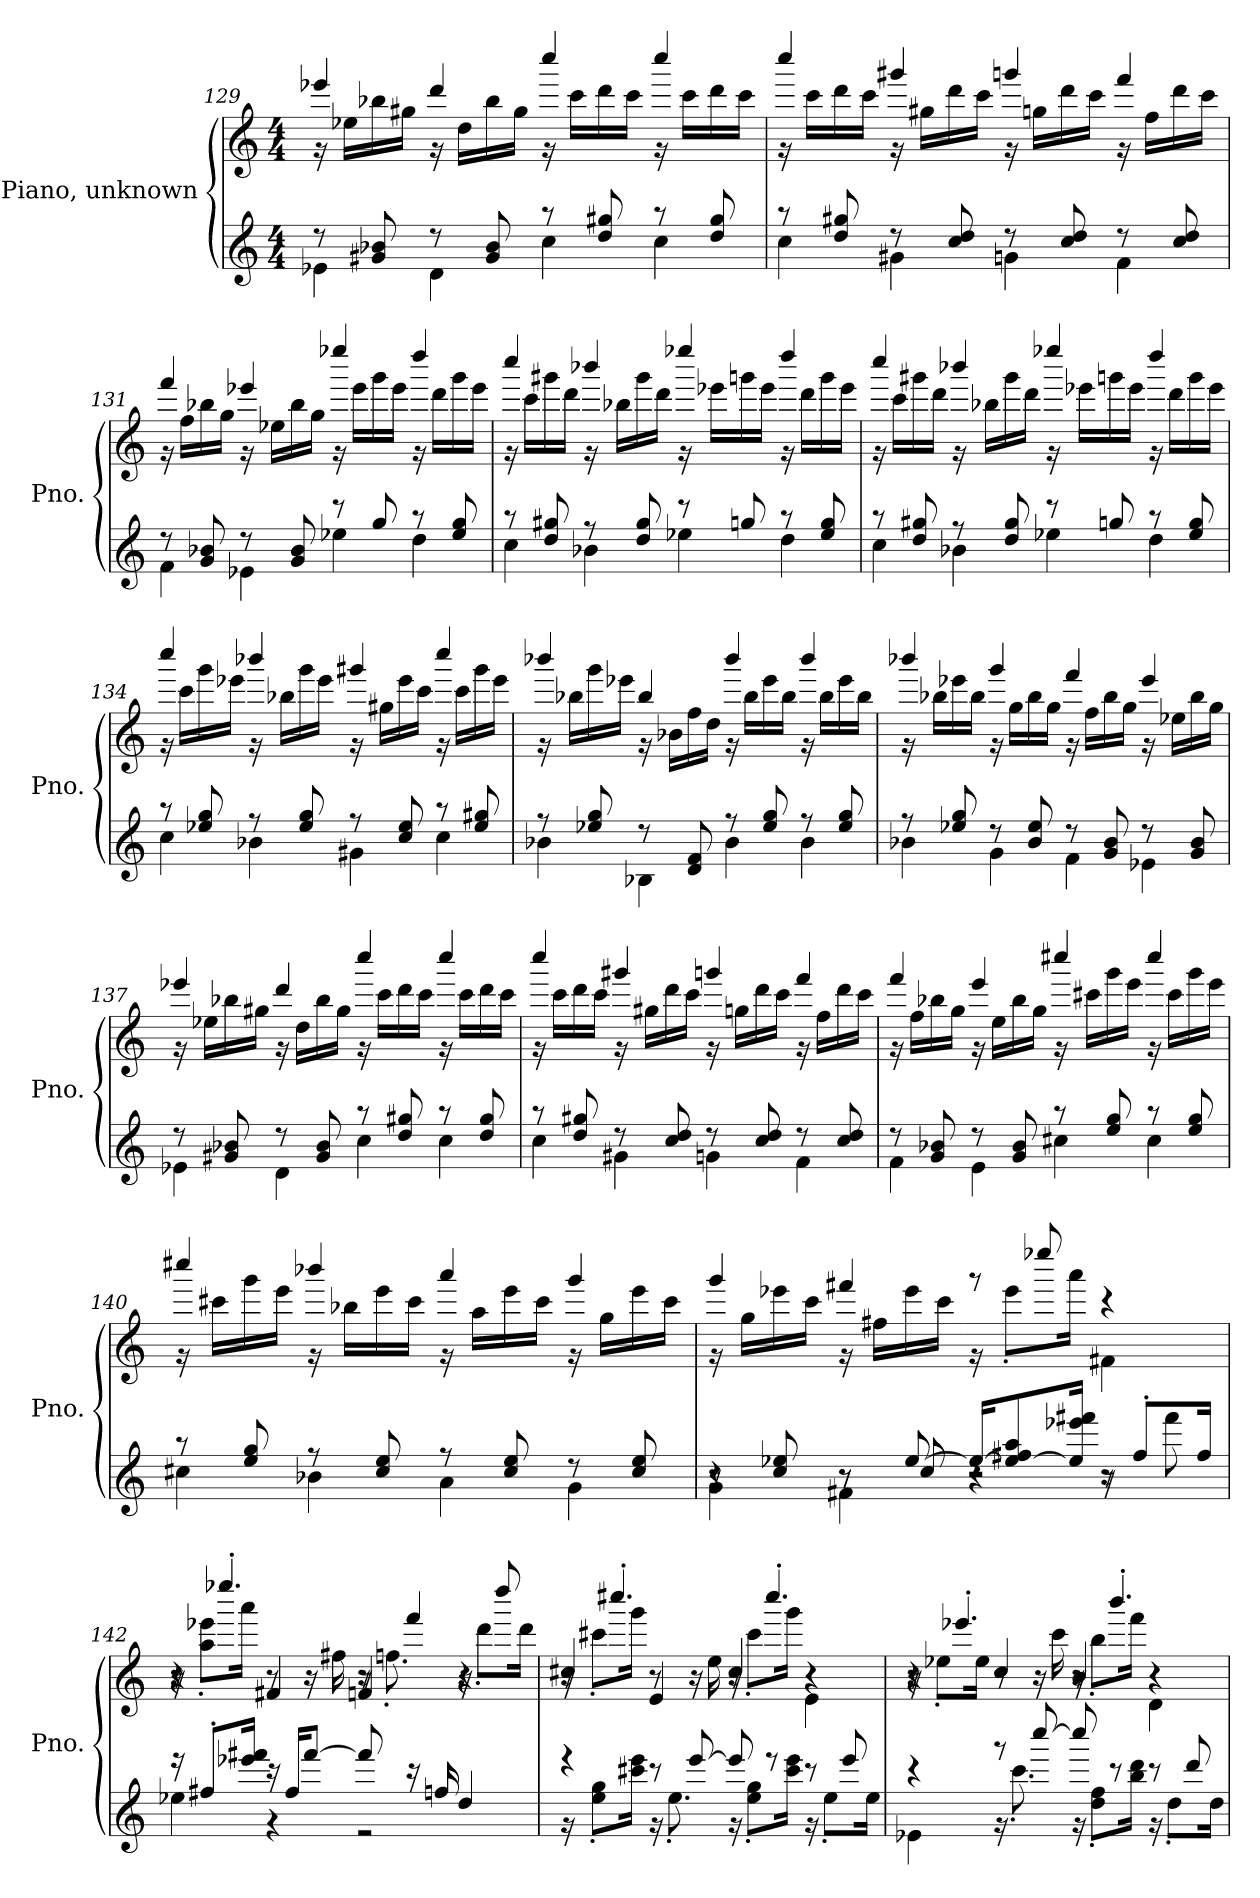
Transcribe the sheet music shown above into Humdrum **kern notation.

**kern	**kern
*part1	*part1
*staff2	*staff1
*I"Piano, unknown	*
*I'Pno.	*
!!LO:LB:g=z
*clefG2	*clefG2
*k[]	*k[]
*M4/4	*M4/4
=129	=129
*^	*^
8r	4e-X\	4eee-X/	16r
.	.	.	16ee-X\LL
8g#X/ 8b-X/	.	.	16bb-X\
.	.	.	16gg#X\JJ
8r	4d\	4ddd/	16r
.	.	.	16dd\LL
8g#/ 8b-/	.	.	16bb-\
.	.	.	16gg#\JJ
8r	4cc\	4cccc/	16r
.	.	.	16ccc\LL
8dd/ 8gg#X/	.	.	16ddd\
.	.	.	16ccc\JJ
8r	4cc\	4cccc/	16r
.	.	.	16ccc\LL
8dd/ 8gg#/	.	.	16ddd\
.	.	.	16ccc\JJ
=130	=130	=130	=130
8r	4cc\	4cccc/	16r
.	.	.	16ccc\LL
8dd/ 8gg#X/	.	.	16ddd\
.	.	.	16ccc\JJ
8r	4g#X\	4ggg#X/	16r
.	.	.	16gg#X\LL
8cc/ 8dd/	.	.	16ddd\
.	.	.	16ccc\JJ
8r	4gn\	4gggn/	16r
.	.	.	16ggn\LL
8cc/ 8dd/	.	.	16ddd\
.	.	.	16ccc\JJ
8r	4f\	4fff/	16r
.	.	.	16ff\LL
8cc/ 8dd/	.	.	16ddd\
.	.	.	16ccc\JJ
!!LO:PB:g=z	!!
=131	=131	=131	=131
8r	4f\	4fff/	16r
.	.	.	16ff\LL
8g/ 8b-X/	.	.	16bb-X\
.	.	.	16gg\JJ
8r	4e-X\	4eee-X/	16r
.	.	.	16ee-X\LL
8g/ 8b-/	.	.	16bb-\
.	.	.	16gg\JJ
8r	4ee-X\	4eeee-X/	16r
.	.	.	16eee-\LL
8gg/	.	.	16ggg\
.	.	.	16eee-\JJ
8r	4dd\	4dddd/	16r
.	.	.	16ddd\LL
8ee-/ 8gg/	.	.	16ggg\
.	.	.	16eee-\JJ
=132	=132	=132	=132
8r	4cc\	4cccc/	16r
.	.	.	16ccc\LL
8dd/ 8gg#X/	.	.	16ggg#X\
.	.	.	16ddd\JJ
8r	4b-X\	4bbb-X/	16r
.	.	.	16bb-X\LL
8dd/ 8gg#/	.	.	16ggg#\
.	.	.	16ddd\JJ
8r	4ee-X\	4eeee-X/	16r
.	.	.	16eee-X\LL
8ggn/	.	.	16gggn\
.	.	.	16eee-\JJ
8r	4dd\	4dddd/	16r
.	.	.	16ddd\LL
8ee-/ 8gg/	.	.	16ggg\
.	.	.	16eee-\JJ
!!LO:LB:g=z	!!
=133	=133	=133	=133
8r	4cc\	4cccc/	16r
.	.	.	16ccc\LL
8dd/ 8gg#X/	.	.	16ggg#X\
.	.	.	16ddd\JJ
8r	4b-X\	4bbb-X/	16r
.	.	.	16bb-X\LL
8dd/ 8gg#/	.	.	16ggg#\
.	.	.	16ddd\JJ
8r	4ee-X\	4eeee-X/	16r
.	.	.	16eee-X\LL
8ggn/	.	.	16gggn\
.	.	.	16eee-\JJ
8r	4dd\	4dddd/	16r
.	.	.	16ddd\LL
8ee-/ 8gg/	.	.	16ggg\
.	.	.	16eee-\JJ
!!LO:LB:g=z	!!
=134	=134	=134	=134
8r	4cc\	4cccc/	16r
.	.	.	16ccc\LL
8ee-X/ 8gg/	.	.	16ggg\
.	.	.	16eee-X\JJ
8r	4b-X\	4bbb-X/	16r
.	.	.	16bb-X\LL
8ee-/ 8gg/	.	.	16ggg\
.	.	.	16eee-\JJ
8r	4g#X\	4ggg#X/	16r
.	.	.	16gg#X\LL
8cc/ 8ee-/	.	.	16eee-\
.	.	.	16ccc\JJ
8r	4cc\	4cccc/	16r
.	.	.	16ccc\LL
8ee-/ 8gg#X/	.	.	16ggg#\
.	.	.	16eee-\JJ
=135	=135	=135	=135
8r	4b-X\	4bbb-X/	16r
.	.	.	16bb-X\LL
8ee-X/ 8gg/	.	.	16ggg\
.	.	.	16eee-X\JJ
8r	4B-X\	4bb-/	16r
.	.	.	16b-X\LL
8d/ 8f/	.	.	16ff\
.	.	.	16dd\JJ
8r	4b-\	4bbb-/	16r
.	.	.	16bb-\LL
8ee-/ 8gg/	.	.	16eee-\
.	.	.	16bb-\JJ
8r	4b-\	4bbb-/	16r
.	.	.	16bb-\LL
8ee-/ 8gg/	.	.	16eee-\
.	.	.	16bb-\JJ
!!LO:LB:g=z	!!
=136	=136	=136	=136
8r	4b-X\	4bbb-X/	16r
.	.	.	16bb-X\LL
8ee-X/ 8gg/	.	.	16eee-X\
.	.	.	16bb-\JJ
8r	4g\	4ggg/	16r
.	.	.	16gg\LL
8b-/ 8ee-/	.	.	16bb-\
.	.	.	16gg\JJ
8r	4f\	4fff/	16r
.	.	.	16ff\LL
8g/ 8b-/	.	.	16bb-\
.	.	.	16gg\JJ
8r	4e-X\	4eee-/	16r
.	.	.	16ee-X\LL
8g/ 8b-/	.	.	16bb-\
.	.	.	16gg\JJ
=137	=137	=137	=137
8r	4e-X\	4eee-X/	16r
.	.	.	16ee-X\LL
8g#X/ 8b-X/	.	.	16bb-X\
.	.	.	16gg#X\JJ
8r	4d\	4ddd/	16r
.	.	.	16dd\LL
8g#/ 8b-/	.	.	16bb-\
.	.	.	16gg#\JJ
8r	4cc\	4cccc/	16r
.	.	.	16ccc\LL
8dd/ 8gg#X/	.	.	16ddd\
.	.	.	16ccc\JJ
8r	4cc\	4cccc/	16r
.	.	.	16ccc\LL
8dd/ 8gg#/	.	.	16ddd\
.	.	.	16ccc\JJ
!!LO:LB:g=z	!!
=138	=138	=138	=138
8r	4cc\	4cccc/	16r
.	.	.	16ccc\LL
8dd/ 8gg#X/	.	.	16ddd\
.	.	.	16ccc\JJ
8r	4g#X\	4ggg#X/	16r
.	.	.	16gg#X\LL
8cc/ 8dd/	.	.	16ddd\
.	.	.	16ccc\JJ
8r	4gn\	4gggn/	16r
.	.	.	16ggn\LL
8cc/ 8dd/	.	.	16ddd\
.	.	.	16ccc\JJ
8r	4f\	4fff/	16r
.	.	.	16ff\LL
8cc/ 8dd/	.	.	16ddd\
.	.	.	16ccc\JJ
=139	=139	=139	=139
8r	4f\	4fff/	16r
.	.	.	16ff\LL
8g/ 8b-X/	.	.	16bb-X\
.	.	.	16gg\JJ
8r	4e\	4eee/	16r
.	.	.	16ee\LL
8g/ 8b-/	.	.	16bb-\
.	.	.	16gg\JJ
8r	4cc#X\	4cccc#X/	16r
.	.	.	16ccc#X\LL
8ee/ 8gg/	.	.	16ggg\
.	.	.	16eee\JJ
8r	4cc#\	4cccc#/	16r
.	.	.	16ccc#\LL
8ee/ 8gg/	.	.	16ggg\
.	.	.	16eee\JJ
!!LO:LB:g=z	!!
=140	=140	=140	=140
8r	4cc#X\	4cccc#X/	16r
.	.	.	16ccc#X\LL
8ee/ 8gg/	.	.	16ggg\
.	.	.	16eee\JJ
8r	4b-X\	4bbb-X/	16r
.	.	.	16bb-X\LL
8cc#/ 8ee/	.	.	16eee\
.	.	.	16ccc#\JJ
8r	4a\	4aaa/	16r
.	.	.	16aa\LL
8cc#/ 8ee/	.	.	16eee\
.	.	.	16ccc#\JJ
8r	4g\	4ggg/	16r
.	.	.	16gg\LL
8cc#/ 8ee/	.	.	16eee\
.	.	.	16ccc#\JJ
=141	=141	=141	=141
*	*^	*	*
8r	4g\	4r	4ggg/	16r
.	.	.	.	16gg\LL
8cc/ 8ee-X/	.	.	.	16eee-X\
.	.	.	.	16ccc\JJ
8r	4f#X\	8r	4fff#X/	16r
.	.	.	.	16ff#X\LL
[8ee-/	.	8cc/	.	16eee-\
.	.	.	.	16ccc\JJ
16ee-/KL_	4r	2r	8r	16r
8ee-/_ 8ff#X/ 8aa/	.	.	.	8eee-'\L
.	.	.	8eeee-X/	.
16ee-/] 16eee-X/ 16fff#X/Jk	.	.	.	16aaa\Jk
16r	8r	.	4r	4f#X\
8ff#'/L	.	.	.	.
.	8fff#\	.	.	.
16ff#/Jk	.	.	.	.
*	*v	*v	*	*
!!LO:PB:g=z
=142	=142	=142	=142
*	*	*	*^
16r	4ee-X\	8r	16r	4r
8ff#X'/L	.	.	8aa\' 8eee-X\'L	.
.	.	4.eeee-X'/	.	.
16eee-X/ 16fff#X/Jk	.	.	16aaa\Jk	.
16r	4r	.	8r	4f#X/
16ff#/KL	.	.	.	.
[8fff#/J	.	.	16r	.
.	.	.	16ff#X\	.
8fff#/]	2r	8r	16r	4fn/
.	.	.	8.ffn'\	.
16r	.	4fff/	.	.
16ffn/	.	.	.	.
4dd/	.	.	16r	4r
.	.	.	8ddd'\L	.
.	.	8dddd/	.	.
.	.	.	16ddd\Jk	.
=143	=143	=143	=143	=143
4r	16r	8r	16r	4cc#X/
.	8ee\' 8gg\'L	.	8ccc#X'\L	.
.	.	4.cccc#X'/	.	.
.	16ccc#X\ 16eee\Jk	.	16ggg\Jk	.
8r	16r	.	8r	4e/
.	8.ee'\	.	.	.
[8eee/	.	.	16r	.
.	.	.	16ee\	.
8eee/]	16r	8r	16r	4cc#/
.	8ee\' 8gg\'L	.	8ccc#'\L	.
8r	.	4.cccc#'/	.	.
.	16ccc#\ 16eee\Jk	.	16ggg\Jk	.
8r	16r	.	4e\	4r
.	8ee'\L	.	.	.
8eee/	.	.	.	.
.	16ee\Jk	.	.	.
!!LO:LB:g=z	!!	!!
=144	=144	=144	=144	=144
4r	4e-X\	8r	16r	4r
.	.	.	8ee-X'\L	.
.	.	4.eee-X'/	.	.
.	.	.	16ee-\Jk	.
8r	16r	.	8r	4cc/
.	8.ccc'\	.	.	.
[8cccc/	.	.	16r	.
.	.	.	16ccc\	.
8cccc/]	16r	8r	16r	4b/
.	8dd\' 8ff\'L	.	8bb'\L	.
8r	.	4.bbb'/	.	.
.	16bb\ 16ddd\Jk	.	16fff\Jk	.
8r	16r	.	4d\	4r
.	8dd'\L	.	.	.
8ddd/	.	.	.	.
.	16dd\Jk	.	.	.
*v	*v	*	*	*
*	*v	*v	*v
=	=
*-	*-
